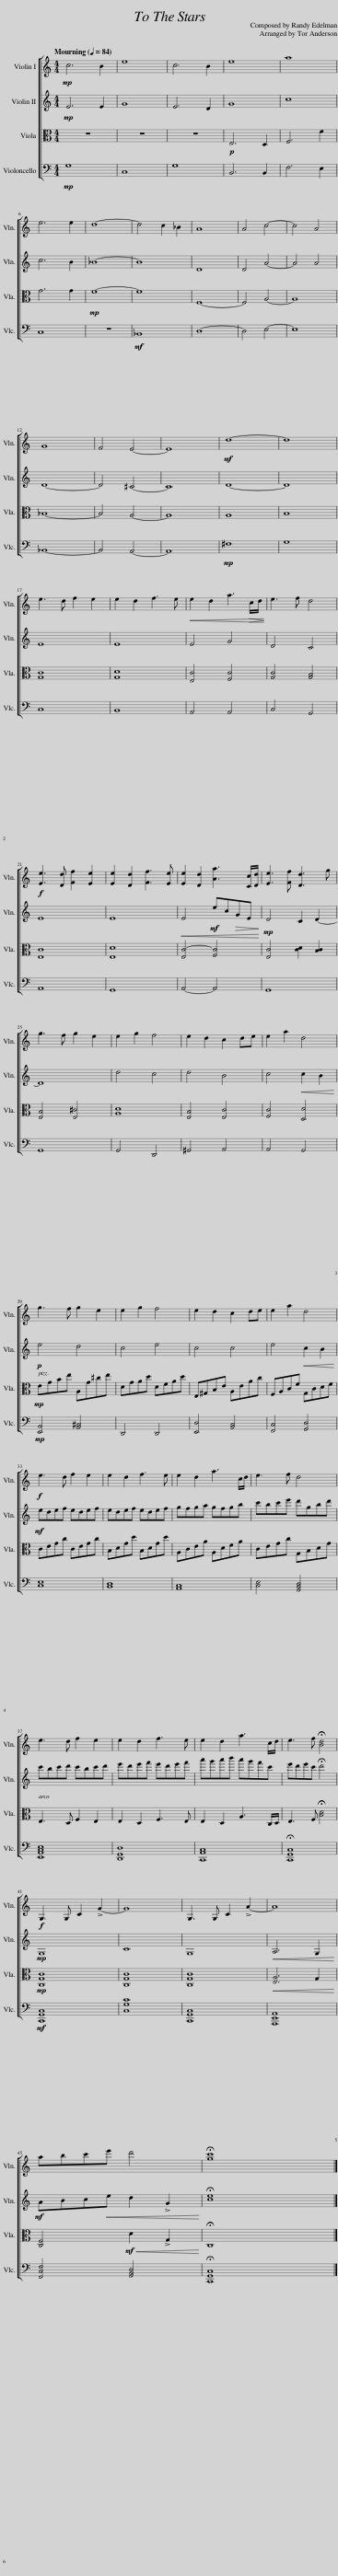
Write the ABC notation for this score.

X:1
%%score [ 1 2 3 4 ]
L:1/8
Q:1/4=84
M:4/4
I:linebreak $
K:C
V:1 treble
V:2 treble
V:3 alto
V:4 bass
V:1
!mp! c6 B2 | e8 | c6 B2 | e8 | a8 |$ %5
 e6 e2 | d8- | d4 c2 _B2 | A8 | A4 c4- | %10
 c4 A4 |$ G8 | F4 E4- | E8 |!mf! d8- | %15
 d8 |$ e3 d f2 e2 | e2 d2 f3 e |!<(! e2 d2 a3!>(! c/d/!<)!!>)! | e3 f d4 |$ %20
!f! [Ee]3 [Dd] [Ff]2 [Ee]2 | [Ee]2 [Dd]2 [Ff]3 [Ee] | [Ee]2 [Dd]2 [Aa]3 [Cc]/[Dd]/ | [Ee]3 [Ff] [Dd]3 g |$ g3 f g2 e2 | %25
 e2 g2 f4 | e2 d2 c2 de | e2 a2 d4 |$ g3 f g2 e2 | e2 g2 f4 | %30
 e2 d2 c2 de | e2 a2 d4 |$!f! e3 d f2 e2 | e2 d2 f3 e | e2 d2 a3 c/d/ | %35
 e3 f d4 |$ e3 d f2 e2 | e2 d2 f3 e |[Q:1/4=80] e2[Q:1/4=76] d2[Q:1/4=74] a3 c/d/ | e3 f[Q:1/4=65] !fermata![Bd]4 |$ %40
!f![Q:1/4=76] G,3 G, C2 !>!G2- | G8 | G,3 G, C2 !>!A2- | A8 |$ abc'e' d'4 | %45
[Q:1/4=68] !fermata![gc']8 |] %46
V:2
!mp! E6 E2 | G8 | E6 D2 | G8 | c8 |$ %5
 c6 B2 | _B8- | B8 | D8 | D4 A4- | %10
 A4 A4 |$ D8- | D4 ^C4- | C8 | D8- | %15
 D8 |$ E8 | E8 | E4 G4 | D4 C4 |$ %20
 E8 | E8 |!<(! E4!mf! ec!>(!GE!<)!!>)! | D4 C2 D2- |$ D8 | %25
 d4 c4 | d4 B4 | c4!<(! c2 B2!<)! |$!p! e4 d4 | c4 e4 | %30
 c4 c4 | e4!<(! c2 B2!<)! |$!mf! edef edef | edef edef | gfga gfgb | %35
 c'bc'e' d'gbd' |$ c'bc'd' c'bc'd' | e'd'e'f' e'd'e'f' | a'g'a'b' a'g'f'c' | e'd'e'c' !fermata!d'4 |$ %40
!mp! G,8 | C8 | G,8 |!<(! A,6 G,2!<)! |$!mf! ABc!<(!e d2 !>!G2!<)! | %45
 !fermata![ce]8 |] %46
V:3
 z8 | z8 | z8 |!p! E,6 D,2 | F,6 F2 |$ %5
 G6 G2 |!mp! F8- | F8 | F,8- | F,4 A,4- | %10
 A,8 |$ _B,8- | B,4 A,4- | A,8 | A,8 | %15
 B,8 |$ [G,C]8 | [G,D]8 | [E,C]4 [F,C]4 | [G,C]4 [G,B,]4 |$ %20
 [E,C]8 | [E,D]8 | [E,C-]4 [F,C]4 |!mp! [E,C]4 [CD]2 [B,C]2 |$ [E,B,]4 [E,^C]4 | %25
 [A,D]8 | [E,B,]4 [E,C]4 | [F,C]4 [D,D]4 |$!mp! EGBe A,G^ce | DGAd DFAd | %30
 E,^G,B,E A,EAc | F,A,CF G,CDF |$ CEGc CEGc | B,DGd B,DGd | A,CEA A,DFA | %35
 CEGc G,B,DG |$ E,3 D, F,2 E,2 | E,2 D,2 F,3 E, | E,2 D,2 A,3 C,/D,/ | E,3 F, !fermata![B,D]4 |$ %40
!mp! [C,G,C]8 | [C,G,C]8 | [C,G,C]8 |!<(! [E,A,]6 G,2!<)! |$ [C,F,]4!mf!!<(! D2 !>!G,2!<)! | %45
 !fermata!C,8 |] %46
V:4
!mp! G,8 | C,8 | G,8 | B,,6 B,,2 | F,6 E,2 |$ %5
 C,8 | z8 |!mf! _B,,8 | D,8- | D,4 E,4- | %10
 E,8 |$ _B,,8- | B,,4 A,,4- | A,,8 |!mp! ^F,8 | %15
 G,8 |$ C,8 | B,,8 | A,,4 A,,4 | C,4 G,,4 |$ %20
 A,,8 | G,,8 | A,,4- A,,4 | G,,8 |$ G,,8 | %25
 G,,4 D,,4 | ^G,,4 A,,4 | A,,4 G,,4 |$!mp! [E,,B,,]4 [A,,^C,]4 | D,,4 D,,4 | %30
 [E,,D,]4 [A,,C,]4 | [F,,C,]4 [G,,D,]4 |$ [C,E,]8 | [B,,D,]8 | [A,,C,]8 | %35
 [C,E,]4 [G,,B,,D,]4 |$ [E,,A,,C,E,]8 | [D,,G,,D,]8 | [C,,A,,C,]8 | !fermata![C,,G,,C,]8 |$ %40
!mf! [C,,G,,C,]8 | [C,G,C]8 | [C,,G,,C,]8 | [A,,,E,,A,,]8 |$ [F,,C,F,]4 [G,,B,,D,]4 | %45
 !fermata![C,,G,,C,]8 |] %46
